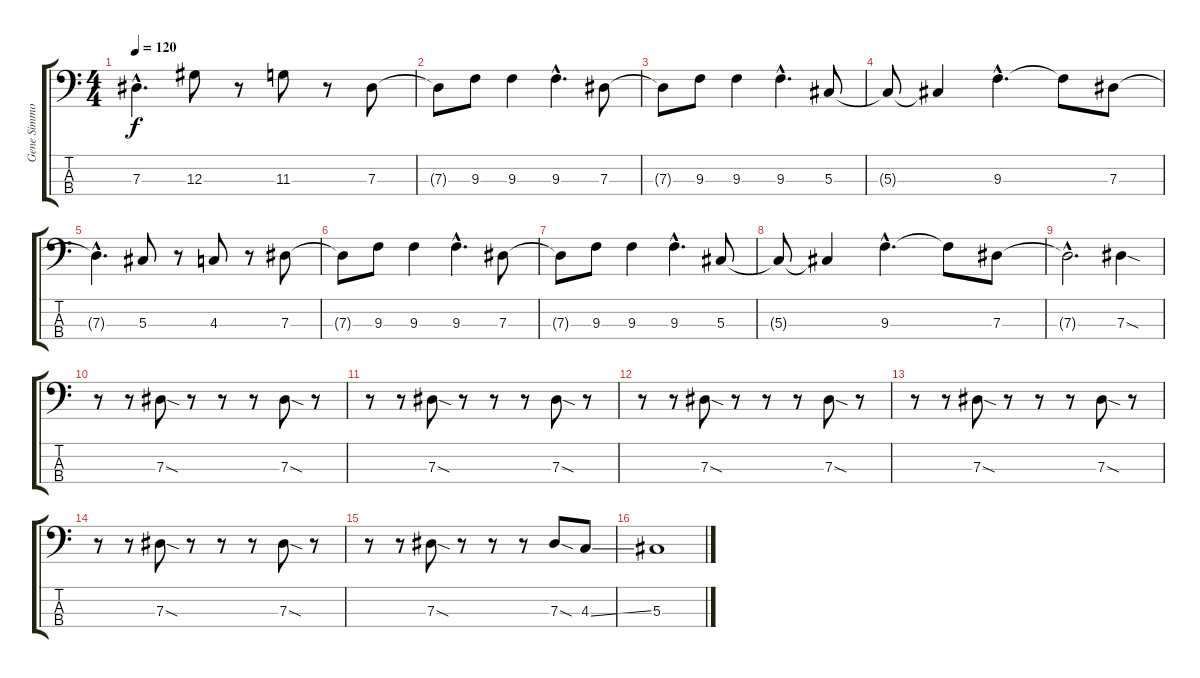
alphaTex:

\track ("Gene Simmons" "Gene Simmo") {instrument electricbasspick}
\staff {score tabs}
\tuning (Gb2 Db2 Ab1 Eb1) {hide}
\ts (4 4)
\tempo 120
\clef f4
\ks c
7.3{hac t}.4{d dy f} 12.3.8 r.8 11.3.8 r.8 7.3.8 |
7.3{t}.8 9.3.8 9.3.4 9.3{hac}.4{d} 7.3.8 |
7.3{t}.8 9.3.8 9.3.4 9.3{hac}.4{d} 5.3.8 |
5.3{t}.8 5.3{t}.4 9.3{hac}.4{d} 9.3{t}.8 7.3.8 |
7.3{hac t}.4{d} 5.3.8 r.8 4.3.8 r.8 7.3.8 |
7.3{t}.8 9.3.8 9.3.4 9.3{hac}.4{d} 7.3.8 |
7.3{t}.8 9.3.8 9.3.4 9.3{hac}.4{d} 5.3.8 |
5.3{t}.8 5.3{t}.4 9.3{hac}.4{d} 9.3{t}.8 7.3.8 |
7.3{hac t}.2{d} 7.3{sod}.4 |
r.8 r.8 7.3{sod}.8 r.8 r.8 r.8 7.3{sod}.8 r.8 |
r.8 r.8 7.3{sod}.8 r.8 r.8 r.8 7.3{sod}.8 r.8 |
r.8 r.8 7.3{sod}.8 r.8 r.8 r.8 7.3{sod}.8 r.8 |
r.8 r.8 7.3{sod}.8 r.8 r.8 r.8 7.3{sod}.8 r.8 |
r.8 r.8 7.3{sod}.8 r.8 r.8 r.8 7.3{sod}.8 r.8 |
r.8 r.8 7.3{sod}.8 r.8 r.8 r.8 7.3{sod}.8 4.3{ss}.8 |
5.3.1
